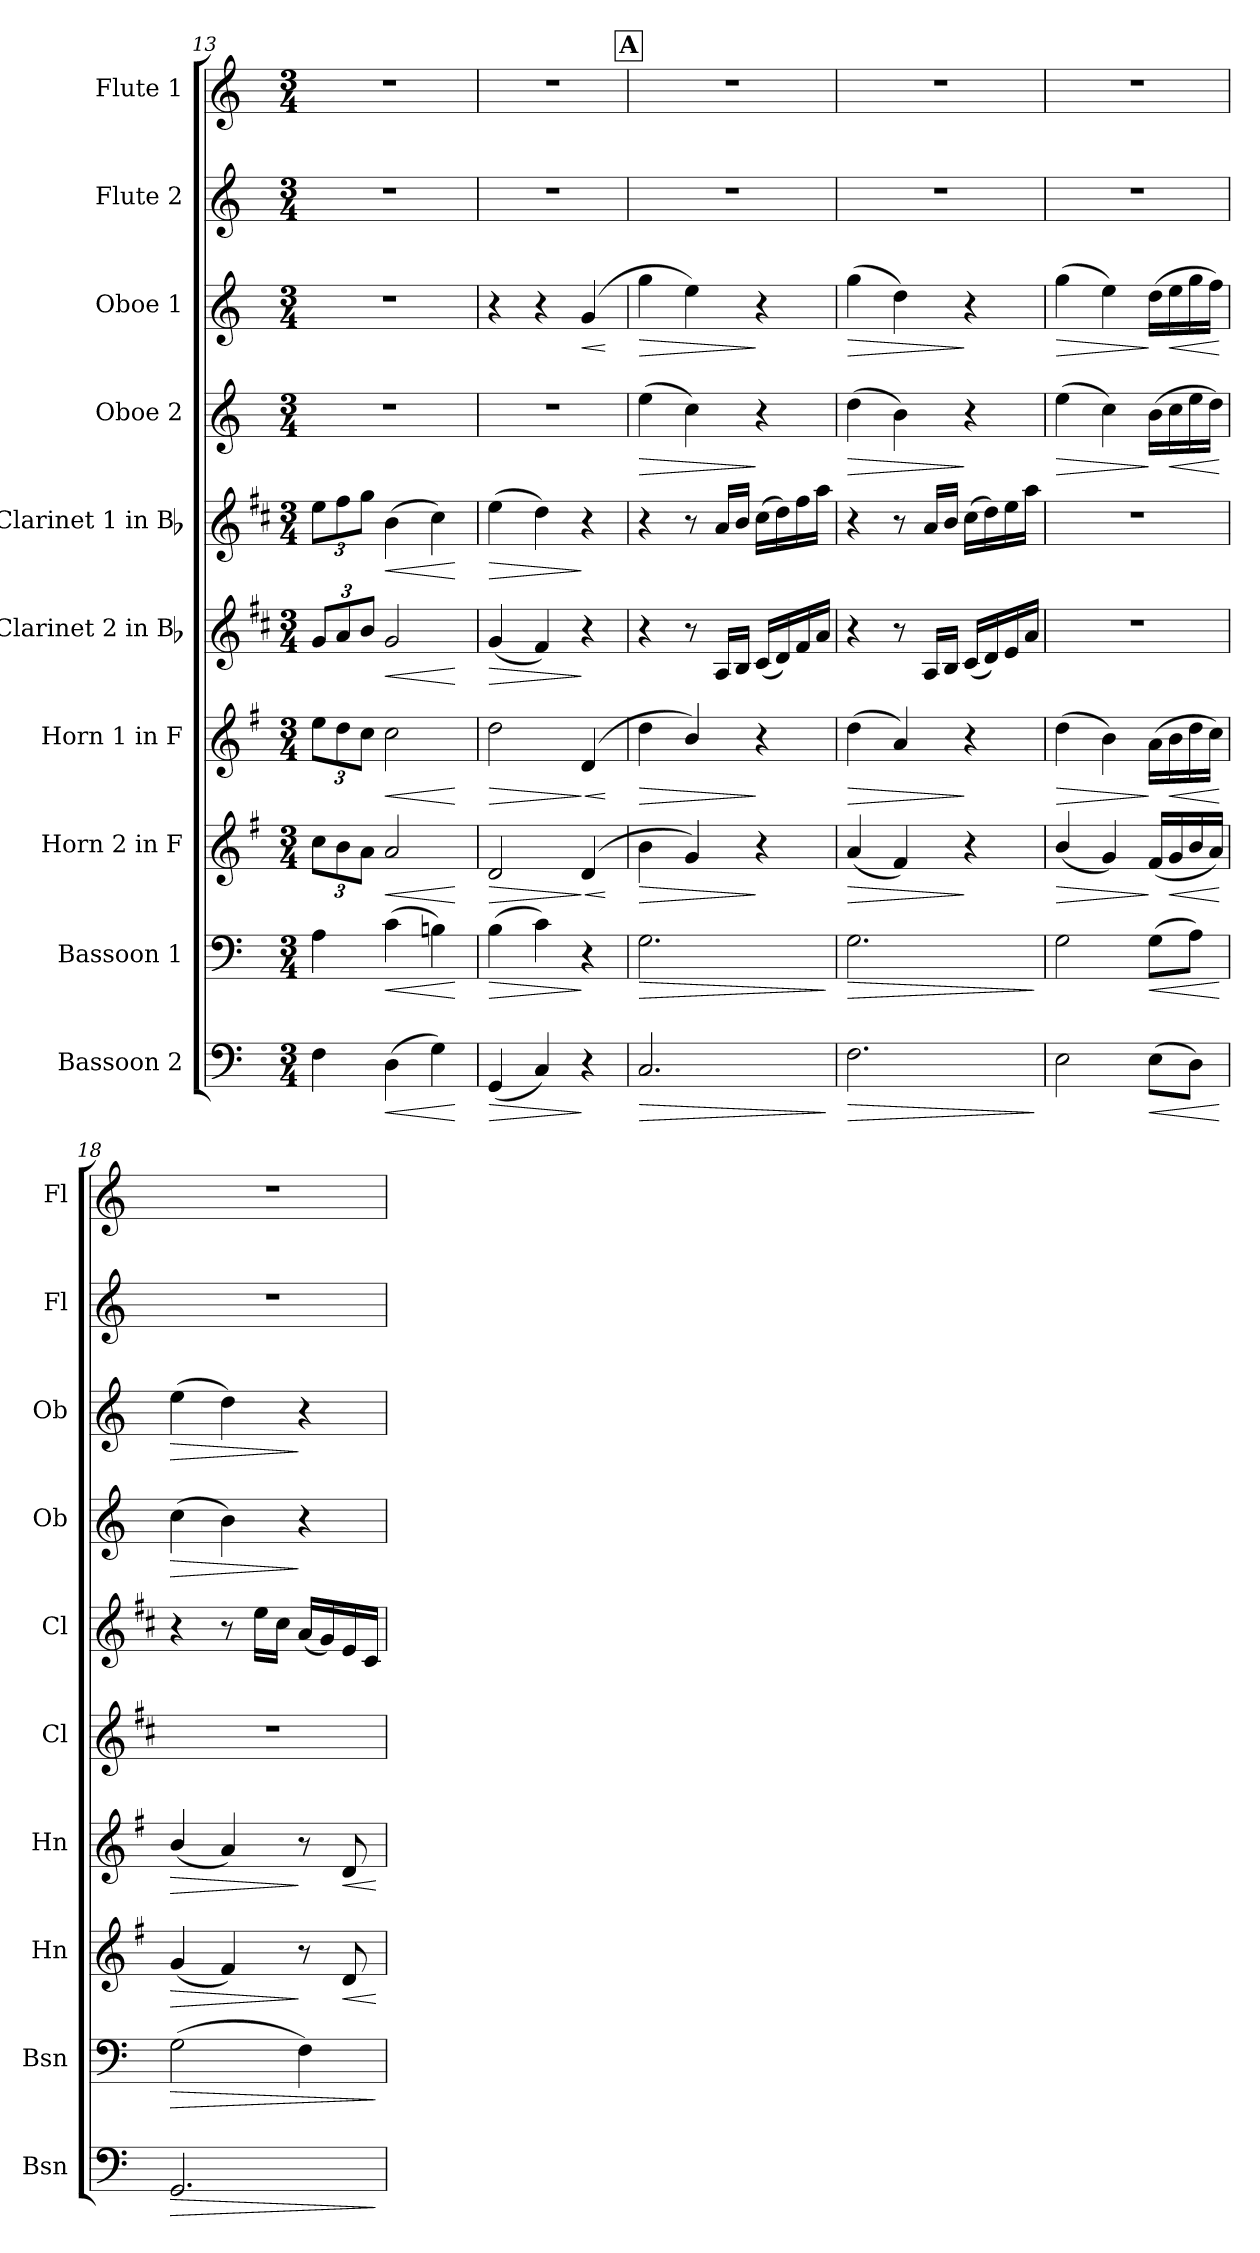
**kern	**dynam	**kern	**dynam	**kern	**dynam	**kern	**dynam	**kern	**dynam	**kern	**dynam	**kern	**dynam	**kern	**dynam	**kern	**kern
*part10	*part10	*part9	*part9	*part8	*part8	*part7	*part7	*part6	*part6	*part5	*part5	*part4	*part4	*part3	*part3	*part2	*part1
*staff10	*staff10	*staff9	*staff9	*staff8	*staff8	*staff7	*staff7	*staff6	*staff6	*staff5	*staff5	*staff4	*staff4	*staff3	*staff3	*staff2	*staff1
*I"Bassoon 2	*	*I"Bassoon 1	*	*I"Horn 2 in F	*	*I"Horn 1 in F	*	*I"Clarinet 2 in Bb	*	*I"Clarinet 1 in Bb	*	*I"Oboe 2	*	*I"Oboe 1	*	*I"Flute 2	*I"Flute 1
*I'Bsn	*	*I'Bsn	*	*I'Hn	*	*I'Hn	*	*I'Cl	*	*I'Cl	*	*I'Ob	*	*I'Ob	*	*I'Fl	*I'Fl
*clefF4	*	*clefF4	*	*clefG2	*	*clefG2	*	*clefG2	*	*clefG2	*	*clefG2	*	*clefG2	*	*clefG2	*clefG2
*	*	*	*	*ITrd4c7	*	*ITrd4c7	*	*ITrd1c2	*	*ITrd1c2	*	*	*	*	*	*	*
*k[]	*	*k[]	*	*k[]	*	*k[]	*	*k[]	*	*k[]	*	*k[]	*	*k[]	*	*k[]	*k[]
*M3/4	*	*M3/4	*	*M3/4	*	*M3/4	*	*M3/4	*	*M3/4	*	*M3/4	*	*M3/4	*	*M3/4	*M3/4
*	*	*	*	*Xbrackettup	*	*Xbrackettup	*	*Xbrackettup	*	*Xbrackettup	*	*	*	*	*	*	*
=13	=13	=13	=13	=13	=13	=13	=13	=13	=13	=13	=13	=13	=13	=13	=13	=13	=13
4F\	.	4A\	.	12f\L	.	12a\L	.	12f/L	.	12dd\L	.	2.r	.	2.r	.	2.r	2.r
.	.	.	.	12e\	.	12g\	.	12g/	.	12ee\	.	.	.	.	.	.	.
.	.	.	.	12d\J	.	12f\J	.	12a/J	.	12ff\J	.	.	.	.	.	.	.
!	!LO:HP:b	!	!LO:HP:b	!	!LO:HP:b	!	!LO:HP:b	!	!LO:HP:b	!	!LO:HP:b	!	!	!	!	!	!
(4D\	<	(4c\	<	2d/	<	2f\	<	2f/	<	(4a\	<	.	.	.	.	.	.
4G\)	.	4Bn\)	.	.	.	.	.	.	.	4b\)	.	.	.	.	.	.	.
.	[	.	[	.	[	.	[	.	[	.	[	.	.	.	.	.	.
=14	=14	=14	=14	=14	=14	=14	=14	=14	=14	=14	=14	=14	=14	=14	=14	=14	=14
!	!LO:HP:b	!	!LO:HP:b	!	!LO:HP:b	!	!LO:HP:b	!	!LO:HP:b	!	!LO:HP:b	!	!	!	!	!	!
(4GG/	>	(4B\	>	2G/	>	2g\	>	(4f/	>	(4dd\	>	2.r	.	4r	.	2.r	2.r
4C/)	.	4c\)	.	.	.	.	.	4e/)	.	4cc\)	.	.	.	4r	.	.	.
!	!	!	!	!	!LO:HP:n=1:b	!	!LO:HP:n=1:b	!	!	!	!	!	!	!	!LO:HP:b	!	!
4r	]	4r	]	(4G/	] <	(4G/	] <	4r	]	4r	]	.	.	(4g/	<	.	.
.	.	.	.	.	[	.	[	.	.	.	.	.	.	.	[	.	.
!!LO:REH:place=s1:a:B:cj:fs=14:t=A
=15	=15	=15	=15	=15	=15	=15	=15	=15	=15	=15	=15	=15	=15	=15	=15	=15	=15
!	!LO:HP:b	!	!LO:HP:b	!	!LO:HP:b	!	!LO:HP:b	!	!	!	!	!	!LO:HP:b	!	!LO:HP:b	!	!
2.C/	>	2.G\	>	4e\	>	4g\	>	4r	.	4r	.	(4ee\	>	4gg\	>	2.r	2.r
.	.	.	.	4c/)	.	4e/)	.	8r	.	8r	.	4cc\)	.	4ee\)	.	.	.
.	.	.	.	.	.	.	.	16G/LL	.	16g/LL	.	.	.	.	.	.	.
.	.	.	.	.	.	.	.	16A/JJ	.	16a/JJ	.	.	.	.	.	.	.
.	.	.	.	4r	]	4r	]	(16B/LL	.	(16b\LL	.	4r	]	4r	]	.	.
.	.	.	.	.	.	.	.	16c/)	.	16cc\)	.	.	.	.	.	.	.
.	.	.	.	.	.	.	.	16e/	.	16ee\	.	.	.	.	.	.	.
.	.	.	.	.	.	.	.	16g/JJ	.	16gg\JJ	.	.	.	.	.	.	.
.	]	.	]	.	.	.	.	.	.	.	.	.	.	.	.	.	.
=16	=16	=16	=16	=16	=16	=16	=16	=16	=16	=16	=16	=16	=16	=16	=16	=16	=16
!	!LO:HP:b	!	!LO:HP:b	!	!LO:HP:b	!	!LO:HP:b	!	!	!	!	!	!LO:HP:b	!	!LO:HP:b	!	!
2.F\	>	2.G\	>	(4d/	>	(4g\	>	4r	.	4r	.	(4dd\	>	(4gg\	>	2.r	2.r
.	.	.	.	4B/)	.	4d/)	.	8r	.	8r	.	4b\)	.	4dd\)	.	.	.
.	.	.	.	.	.	.	.	16G/LL	.	16g/LL	.	.	.	.	.	.	.
.	.	.	.	.	.	.	.	16A/JJ	.	16a/JJ	.	.	.	.	.	.	.
.	.	.	.	4r	]	4r	]	(16B/LL	.	(16b\LL	.	4r	]	4r	]	.	.
.	.	.	.	.	.	.	.	16c/)	.	16cc\)	.	.	.	.	.	.	.
.	.	.	.	.	.	.	.	16d/	.	16dd\	.	.	.	.	.	.	.
.	.	.	.	.	.	.	.	16g/JJ	.	16gg\JJ	.	.	.	.	.	.	.
.	]	.	]	.	.	.	.	.	.	.	.	.	.	.	.	.	.
=17	=17	=17	=17	=17	=17	=17	=17	=17	=17	=17	=17	=17	=17	=17	=17	=17	=17
!	!	!	!	!	!LO:HP:b	!	!LO:HP:b	!	!	!	!	!	!LO:HP:b	!	!LO:HP:b	!	!
2E\	.	2G\	.	(4e/	>	(4g\	>	2.r	.	2.r	.	(4ee\	>	(4gg\	>	2.r	2.r
.	.	.	.	4c/)	.	4e\)	.	.	.	.	.	4cc\)	.	4ee\)	.	.	.
!	!LO:HP:b	!	!LO:HP:b	!	!	!	!	!	!	!	!	!	!	!	!	!	!
(8E\L	<	(8G\L	<	(16B/LL	]	(16d\LL	]	.	.	.	.	(16b\LL	]	(16dd\LL	]	.	.
!	!	!	!	!	!LO:HP:b	!	!LO:HP:b	!	!	!	!	!	!LO:HP:b	!	!LO:HP:b	!	!
.	.	.	.	16c/	<	16e\	<	.	.	.	.	16cc\	<	16ee\	<	.	.
8D\J)	.	8A\J)	.	16e/	.	16g\	.	.	.	.	.	16ee\	.	16gg\	.	.	.
.	.	.	.	16d/JJ)	.	16f\JJ)	.	.	.	.	.	16dd\JJ)	.	16ff\JJ)	.	.	.
.	[	.	[	.	[	.	[	.	.	.	.	.	[	.	[	.	.
=18	=18	=18	=18	=18	=18	=18	=18	=18	=18	=18	=18	=18	=18	=18	=18	=18	=18
!	!LO:HP:b	!	!LO:HP:b	!	!LO:HP:b	!	!LO:HP:b	!	!	!	!	!	!LO:HP:b	!	!LO:HP:b	!	!
2.GG/	>	(2G\	>	(4c/	>	(4e/	>	2.r	.	4r	.	(4cc\	>	(4ee\	>	2.r	2.r
.	.	.	.	4B/)	.	4d/)	.	.	.	8r	.	4b\)	.	4dd\)	.	.	.
.	.	.	.	.	.	.	.	.	.	16dd\LL	.	.	.	.	.	.	.
.	.	.	.	.	.	.	.	.	.	16b\JJ	.	.	.	.	.	.	.
.	.	4F\)	.	8r	]	8r	]	.	.	(16g/LL	.	4r	]	4r	]	.	.
.	.	.	.	.	.	.	.	.	.	16f/)	.	.	.	.	.	.	.
!	!	!	!	!	!LO:HP:b	!	!LO:HP:b	!	!	!	!	!	!	!	!	!	!
.	.	.	.	8G/	<	8G/	<	.	.	16d/	.	.	.	.	.	.	.
.	.	.	.	.	.	.	.	.	.	16B/JJ	.	.	.	.	.	.	.
.	]	.	]	.	[	.	[	.	.	.	.	.	.	.	.	.	.
=	=	=	=	=	=	=	=	=	=	=	=	=	=	=	=	=	=
*-	*-	*-	*-	*-	*-	*-	*-	*-	*-	*-	*-	*-	*-	*-	*-	*-	*-
